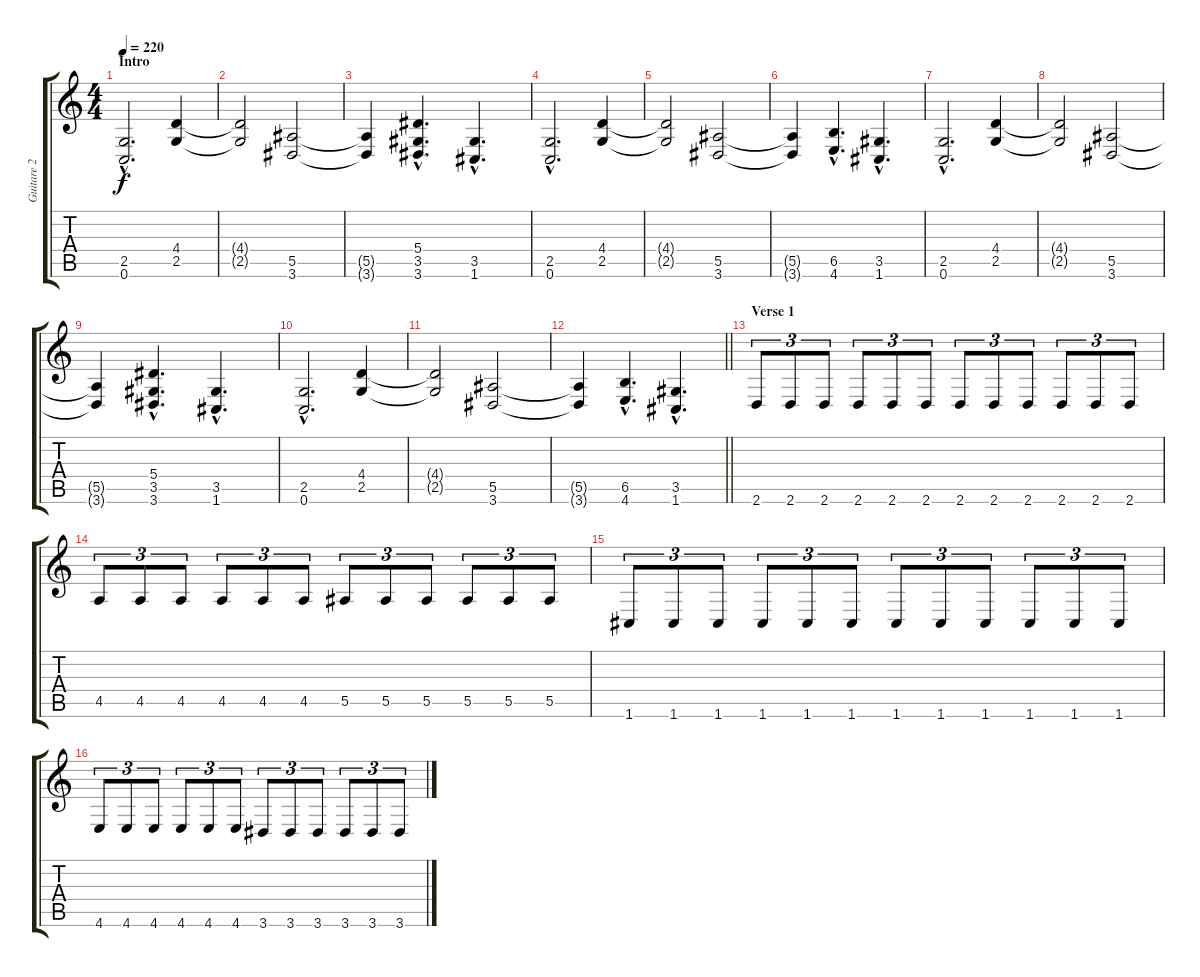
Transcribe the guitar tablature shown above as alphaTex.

\track ("Guitare 2" "Guitare 2") {instrument overdrivenguitar}
\staff {score tabs}
\tuning (C4 G3 Eb3 Bb2 F2 C2) {hide}
\ts (4 4)
\section ("" "Intro")
\tempo 220
\clef g2
\ks c
(2.5{hac} 0.6{hac}).2{d dy f instrument overdrivenguitar} (4.4 2.5).4 |
(4.4{t} 2.5{t}).2 (5.5 3.6).2 |
(5.5{t} 3.6{t}).4 (5.4{hac} 3.5{hac} 3.6{hac}).4{d} (3.5{hac} 1.6{hac}).4{d} |
(2.5{hac} 0.6{hac}).2{d} (4.4 2.5).4 |
(4.4{t} 2.5{t}).2 (5.5 3.6).2 |
(5.5{t} 3.6{t}).4 (6.5{hac} 4.6{hac}).4{d} (3.5{hac} 1.6{hac}).4{d} |
(2.5{hac} 0.6{hac}).2{d} (4.4 2.5).4 |
(4.4{t} 2.5{t}).2 (5.5 3.6).2 |
(5.5{t} 3.6{t}).4 (5.4{hac} 3.5{hac} 3.6{hac}).4{d} (3.5{hac} 1.6{hac}).4{d} |
(2.5{hac} 0.6{hac}).2{d} (4.4 2.5).4 |
(4.4{t} 2.5{t}).2 (5.5 3.6).2 |
\barLineRight lightlight
(5.5{t} 3.6{t}).4 (6.5{hac} 4.6{hac}).4{d} (3.5{hac} 1.6{hac}).4{d} |
\section ("" "Verse 1")
2.6.8{tu (3 2)} 2.6.8{tu (3 2)} 2.6.8{tu (3 2)} 2.6.8{tu (3 2)} 2.6.8{tu (3 2)} 2.6.8{tu (3 2)} 2.6.8{tu (3 2)} 2.6.8{tu (3 2)} 2.6.8{tu (3 2)} 2.6.8{tu (3 2)} 2.6.8{tu (3 2)} 2.6.8{tu (3 2)} |
4.5.8{tu (3 2)} 4.5.8{tu (3 2)} 4.5.8{tu (3 2)} 4.5.8{tu (3 2)} 4.5.8{tu (3 2)} 4.5.8{tu (3 2)} 5.5.8{tu (3 2)} 5.5.8{tu (3 2)} 5.5.8{tu (3 2)} 5.5.8{tu (3 2)} 5.5.8{tu (3 2)} 5.5.8{tu (3 2)} |
1.6.8{tu (3 2)} 1.6.8{tu (3 2)} 1.6.8{tu (3 2)} 1.6.8{tu (3 2)} 1.6.8{tu (3 2)} 1.6.8{tu (3 2)} 1.6.8{tu (3 2)} 1.6.8{tu (3 2)} 1.6.8{tu (3 2)} 1.6.8{tu (3 2)} 1.6.8{tu (3 2)} 1.6.8{tu (3 2)} |
4.6.8{tu (3 2)} 4.6.8{tu (3 2)} 4.6.8{tu (3 2)} 4.6.8{tu (3 2)} 4.6.8{tu (3 2)} 4.6.8{tu (3 2)} 3.6.8{tu (3 2)} 3.6.8{tu (3 2)} 3.6.8{tu (3 2)} 3.6.8{tu (3 2)} 3.6.8{tu (3 2)} 3.6.8{tu (3 2)}
